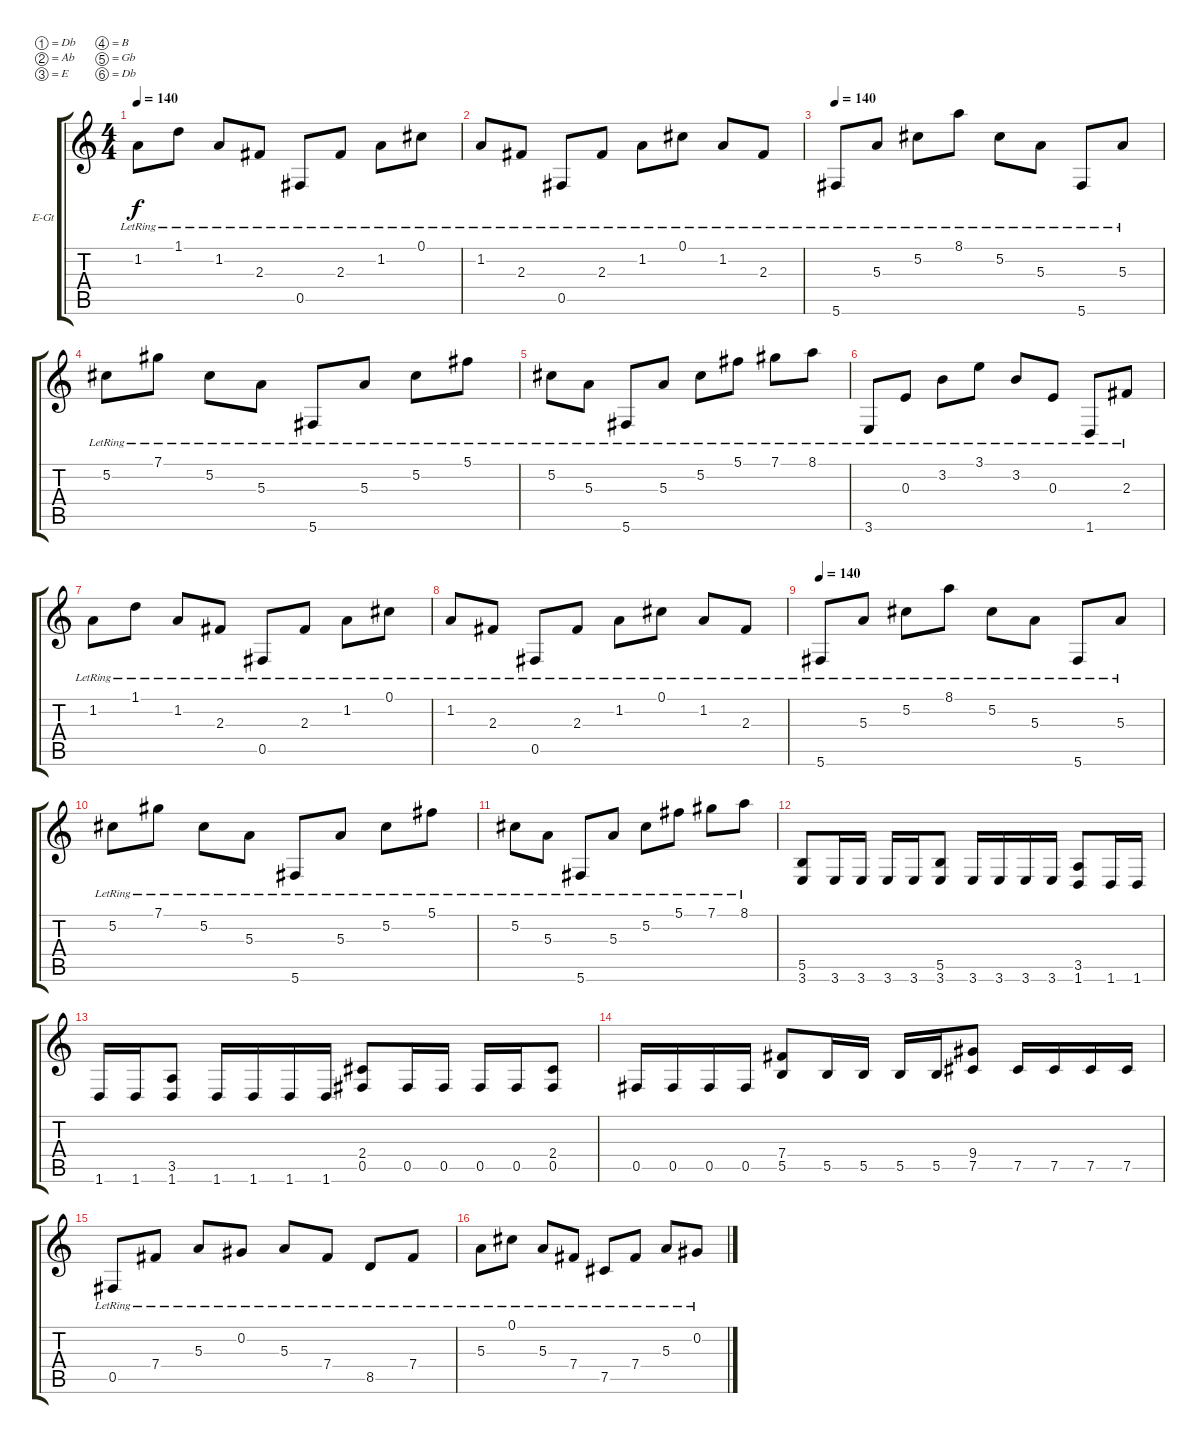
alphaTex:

\bracketExtendMode groupsimilarinstruments
\firstSystemTrackNameOrientation horizontal
\otherSystemsTrackNameOrientation horizontal
\track ("Electric Guitar 1" "E-Gt") {instrument distortionguitar}
\staff {score tabs}
\tuning (Db4 Ab3 E3 B2 Gb2 Db2)
\ts (4 4)
\tempo 140
\clef g2
\ks c
1.2{lr}.8{dy f} 1.1{lr}.8 1.2{lr}.8 2.3{lr}.8 0.5{lr}.8 2.3{lr}.8 1.2{lr}.8 0.1{lr}.8 |
1.2{lr}.8 2.3{lr}.8 0.5{lr}.8 2.3{lr}.8 1.2{lr}.8 0.1{lr}.8 1.2{lr}.8 2.3{lr}.8 |
\tempo 140
5.6{lr}.8 5.3{lr}.8 5.2{lr}.8 8.1{lr}.8 5.2{lr}.8 5.3{lr}.8 5.6{lr}.8 5.3{lr}.8 |
5.2{lr}.8 7.1{lr}.8 5.2{lr}.8 5.3{lr}.8 5.6{lr}.8 5.3{lr}.8 5.2{lr}.8 5.1{lr}.8 |
5.2{lr}.8 5.3{lr}.8 5.6{lr}.8 5.3{lr}.8 5.2{lr}.8 5.1{lr}.8 7.1{lr}.8 8.1{lr}.8 |
3.6{lr}.8 0.3{lr}.8 3.2{lr}.8 3.1{lr}.8 3.2{lr}.8 0.3{lr}.8 1.6{lr}.8 2.3{lr}.8 |
1.2{lr}.8 1.1{lr}.8 1.2{lr}.8 2.3{lr}.8 0.5{lr}.8 2.3{lr}.8 1.2{lr}.8 0.1{lr}.8 |
1.2{lr}.8 2.3{lr}.8 0.5{lr}.8 2.3{lr}.8 1.2{lr}.8 0.1{lr}.8 1.2{lr}.8 2.3{lr}.8 |
\tempo 140
5.6{lr}.8 5.3{lr}.8 5.2{lr}.8 8.1{lr}.8 5.2{lr}.8 5.3{lr}.8 5.6{lr}.8 5.3{lr}.8 |
5.2{lr}.8 7.1{lr}.8 5.2{lr}.8 5.3{lr}.8 5.6{lr}.8 5.3{lr}.8 5.2{lr}.8 5.1{lr}.8 |
5.2{lr}.8 5.3{lr}.8 5.6{lr}.8 5.3{lr}.8 5.2{lr}.8 5.1{lr}.8 7.1{lr}.8 8.1{lr}.8 |
(5.5 3.6).8 3.6.16 3.6.16 3.6.16 3.6.16 (5.5 3.6).8 3.6.16 3.6.16 3.6.16 3.6.16 (3.5 1.6).8 1.6.16 1.6.16 |
1.6.16 1.6.16 (3.5 1.6).8 1.6.16 1.6.16 1.6.16 1.6.16 (2.4 0.5).8 0.5.16 0.5.16 0.5.16 0.5.16 (2.4 0.5).8 |
0.5.16 0.5.16 0.5.16 0.5.16 (7.4 5.5).8 5.5.16 5.5.16 5.5.16 5.5.16 (9.4 7.5).8 7.5.16 7.5.16 7.5.16 7.5.16 |
0.5{lr}.8 7.4{lr}.8 5.3{lr}.8 0.2{lr}.8 5.3{lr}.8 7.4{lr}.8 8.5{lr}.8 7.4{lr}.8 |
5.3{lr}.8 0.1{lr}.8 5.3{lr}.8 7.4{lr}.8 7.5{lr}.8 7.4{lr}.8 5.3{lr}.8 0.2{lr}.8
